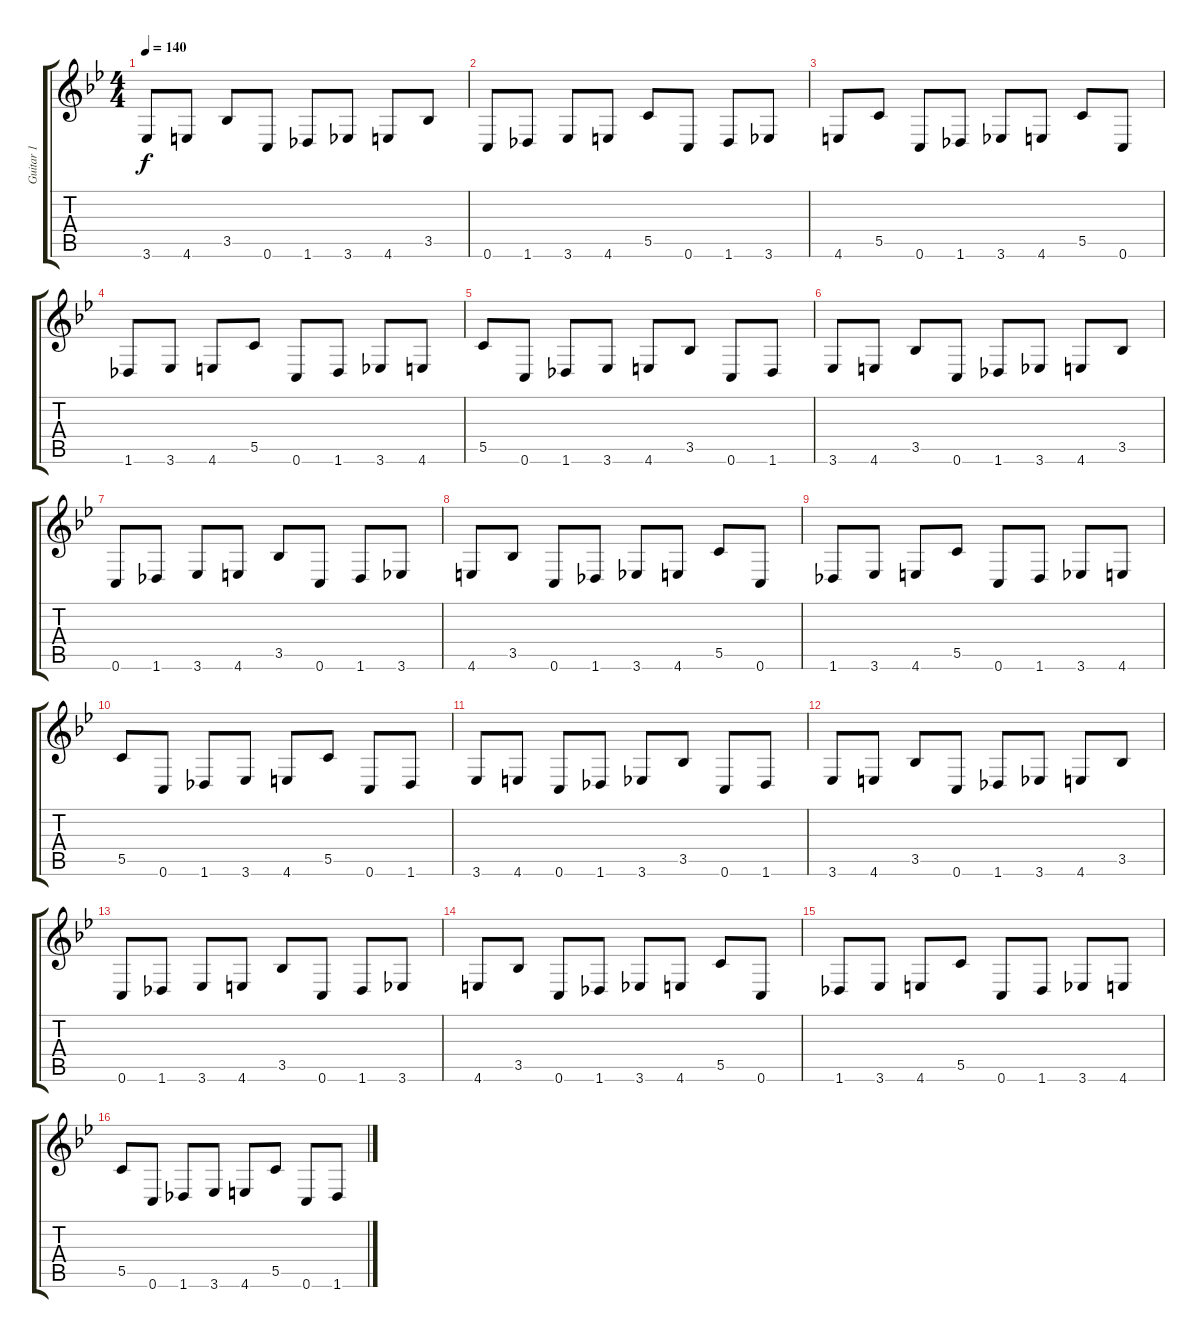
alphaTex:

\track ("Guitar 1" "Guitar 1") {instrument overdrivenguitar}
\staff {score tabs}
\tuning (E4 C4 G3 C3 G2 C2) {hide}
\ts (4 4)
\tempo 140
\clef g2
\ks gminor
3.6.8{dy f} 4.6.8 3.5.8 0.6.8 1.6.8 3.6.8 4.6.8 3.5.8 |
0.6.8 1.6.8 3.6.8 4.6.8 5.5.8 0.6.8 1.6.8 3.6.8 |
4.6.8 5.5.8 0.6.8 1.6.8 3.6.8 4.6.8 5.5.8 0.6.8 |
1.6.8 3.6.8 4.6.8 5.5.8 0.6.8 1.6.8 3.6.8 4.6.8 |
5.5.8 0.6.8 1.6.8 3.6.8 4.6.8 3.5.8 0.6.8 1.6.8 |
3.6.8 4.6.8 3.5.8 0.6.8 1.6.8 3.6.8 4.6.8 3.5.8 |
0.6.8 1.6.8 3.6.8 4.6.8 3.5.8 0.6.8 1.6.8 3.6.8 |
4.6.8 3.5.8 0.6.8 1.6.8 3.6.8 4.6.8 5.5.8 0.6.8 |
1.6.8 3.6.8 4.6.8 5.5.8 0.6.8 1.6.8 3.6.8 4.6.8 |
5.5.8 0.6.8 1.6.8 3.6.8 4.6.8 5.5.8 0.6.8 1.6.8 |
3.6.8 4.6.8 0.6.8 1.6.8 3.6.8 3.5.8 0.6.8 1.6.8 |
3.6.8 4.6.8 3.5.8 0.6.8 1.6.8 3.6.8 4.6.8 3.5.8 |
0.6.8 1.6.8 3.6.8 4.6.8 3.5.8 0.6.8 1.6.8 3.6.8 |
4.6.8 3.5.8 0.6.8 1.6.8 3.6.8 4.6.8 5.5.8 0.6.8 |
1.6.8 3.6.8 4.6.8 5.5.8 0.6.8 1.6.8 3.6.8 4.6.8 |
5.5.8 0.6.8 1.6.8 3.6.8 4.6.8 5.5.8 0.6.8 1.6.8
